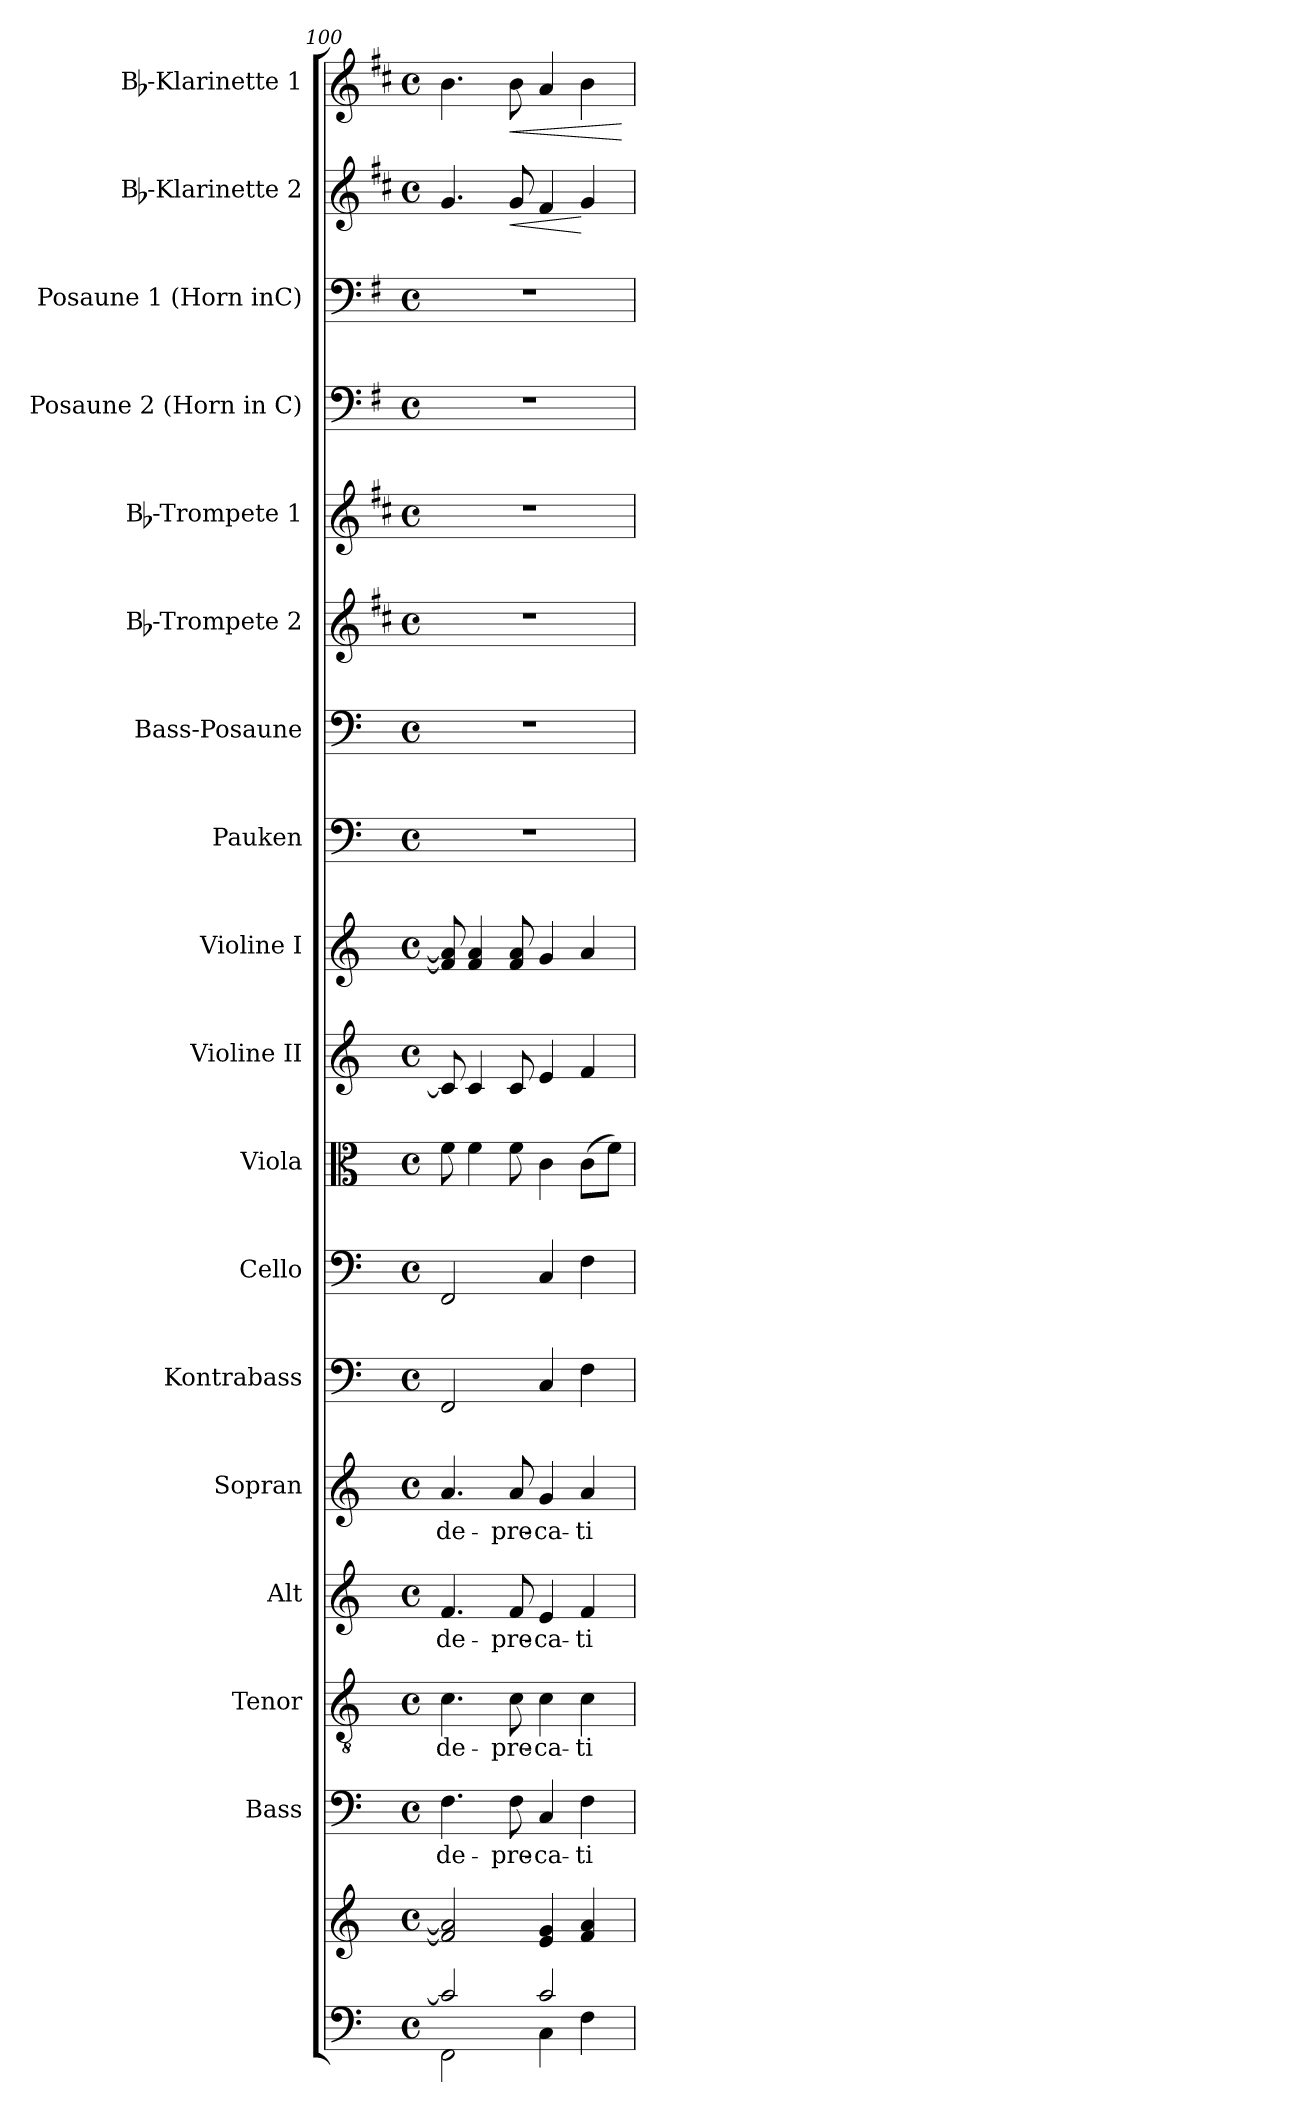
**kern	**kern	**kern	**text	**kern	**text	**kern	**text	**kern	**text	**kern	**kern	**kern	**kern	**kern	**kern	**kern	**kern	**kern	**kern	**kern	**kern	**dynam	**kern	**dynam
*part18	*part18	*part17	*part17	*part16	*part16	*part15	*part15	*part14	*part14	*part13	*part12	*part11	*part10	*part9	*part8	*part7	*part6	*part5	*part4	*part3	*part2	*part2	*part1	*part1
*staff19	*staff18	*staff17	*staff17	*staff16	*staff16	*staff15	*staff15	*staff14	*staff14	*staff13	*staff12	*staff11	*staff10	*staff9	*staff8	*staff7	*staff6	*staff5	*staff4	*staff3	*staff2	*staff2	*staff1	*staff1
*	*	*I"Bass	*	*I"Tenor	*	*I"Alt	*	*I"Sopran	*	*I"Kontrabass	*I"Cello	*I"Viola	*I"Violine II	*I"Violine I	*I"Pauken	*I"Bass-Posaune	*I"Bb-Trompete 2	*I"Bb-Trompete 1	*I"Posaune 2 (Horn in C)	*I"Posaune 1 (Horn inC)	*I"Bb-Klarinette 2	*	*I"Bb-Klarinette 1	*
*	*	*I'B.	*	*I'T.	*	*I'A.	*	*I'S.	*	*I'Kb.	*	*I'Vla.	*I'Vl. II	*I'Vl. I	*I'Pk.	*I'B-Pos.	*I'Bb Trp. 2	*I'Bb Trp. 1	*I'Pos. 2	*I'Pos. 1	*I'Bb Kl. 2	*	*I'Bb Kl. 1	*
*clefF4	*clefG2	*clefF4	*	*clefGv2	*	*clefG2	*	*clefG2	*	*clefF4	*clefF4	*clefC3	*clefG2	*clefG2	*clefF4	*clefF4	*clefG2	*clefG2	*clefF4	*clefF4	*clefG2	*	*clefG2	*
*	*	*	*	*	*	*	*	*	*	*ITrd7c12	*	*	*	*	*	*	*ITrd1c2	*ITrd1c2	*ITrd4c7	*ITrd4c7	*ITrd1c2	*	*ITrd1c2	*
*k[]	*k[]	*k[]	*	*k[]	*	*k[]	*	*k[]	*	*k[]	*k[]	*k[]	*k[]	*k[]	*k[]	*k[]	*k[]	*k[]	*k[]	*k[]	*k[]	*	*k[]	*
*C:	*C:	*C:	*	*C:	*	*C:	*	*C:	*	*C:	*C:	*C:	*C:	*C:	*C:	*C:	*C:	*C:	*C:	*C:	*C:	*	*C:	*
*M4/4	*M4/4	*M4/4	*	*M4/4	*	*M4/4	*	*M4/4	*	*M4/4	*M4/4	*M4/4	*M4/4	*M4/4	*M4/4	*M4/4	*M4/4	*M4/4	*M4/4	*M4/4	*M4/4	*	*M4/4	*
*met(c)	*met(c)	*met(c)	*	*met(c)	*	*met(c)	*	*met(c)	*	*met(c)	*met(c)	*met(c)	*met(c)	*met(c)	*met(c)	*met(c)	*met(c)	*met(c)	*met(c)	*met(c)	*met(c)	*	*met(c)	*
=100	=100	=100	=100	=100	=100	=100	=100	=100	=100	=100	=100	=100	=100	=100	=100	=100	=100	=100	=100	=100	=100	=100	=100	=100
*^	*	*	*	*	*	*	*	*	*	*	*	*	*	*	*	*	*	*	*	*	*	*	*	*
!	!	!	!	!LO:LY:b	!	!LO:LY:b	!	!LO:LY:b	!	!LO:LY:b	!	!	!	!	!	!	!	!	!	!	!	!	!	!	!
2c/]	2FF\	2f/] 2a/]	4.F\	de-	4.c\	de-	4.f/	de-	4.a/	de-	2FFF/	2FF/	8f\	8c/]	8f/] 8a/]	1r	1r	1r	1r	1r	1r	4.f/	.	4.a\	.
.	.	.	.	.	.	.	.	.	.	.	.	.	4f\	4c/	4f/ 4a/	.	.	.	.	.	.	.	.	.	.
!	!	!	!	!LO:LY:b	!	!LO:LY:b	!	!LO:LY:b	!	!LO:LY:b	!	!	!	!	!	!	!	!	!	!	!	!	!LO:HP:b	!	!LO:HP:b
.	.	.	8F\	-pre-	8c\	-pre-	8f/	-pre-	8a/	-pre-	.	.	8f\	8c/	8f/ 8a/	.	.	.	.	.	.	8f/	<	8a\	<
!	!	!	!	!LO:LY:b	!	!LO:LY:b	!	!LO:LY:b	!	!LO:LY:b	!	!	!	!	!	!	!	!	!	!	!	!	!	!	!
2c/	4C\	4e/ 4g/	4C/	-ca-	4c\	-ca-	4e/	-ca-	4g/	-ca-	4CC/	4C/	4c\	4e/	4g/	.	.	.	.	.	.	4e/	.	4g/	.
!	!	!	!	!LO:LY:b	!	!LO:LY:b	!	!LO:LY:b	!	!LO:LY:b	!	!	!	!	!	!	!	!	!	!	!	!	!	!	!
.	4F\	4f/ 4a/	4F\	-ti-	4c\	-ti-	4f/	-ti-	4a/	-ti-	4FF\	4F\	(>8c\L	4f/	4a/	.	.	.	.	.	.	4f/	[	4a\	.
.	.	.	.	.	.	.	.	.	.	.	.	.	8f\J)	.	.	.	.	.	.	.	.	.	.	.	.
*v	*v	*	*	*	*	*	*	*	*	*	*	*	*	*	*	*	*	*	*	*	*	*	*	*	*
.	.	.	.	.	.	.	.	.	.	.	.	.	.	.	.	.	.	.	.	.	.	.	.	[
=	=	=	=	=	=	=	=	=	=	=	=	=	=	=	=	=	=	=	=	=	=	=	=	=
*-	*-	*-	*-	*-	*-	*-	*-	*-	*-	*-	*-	*-	*-	*-	*-	*-	*-	*-	*-	*-	*-	*-	*-	*-
